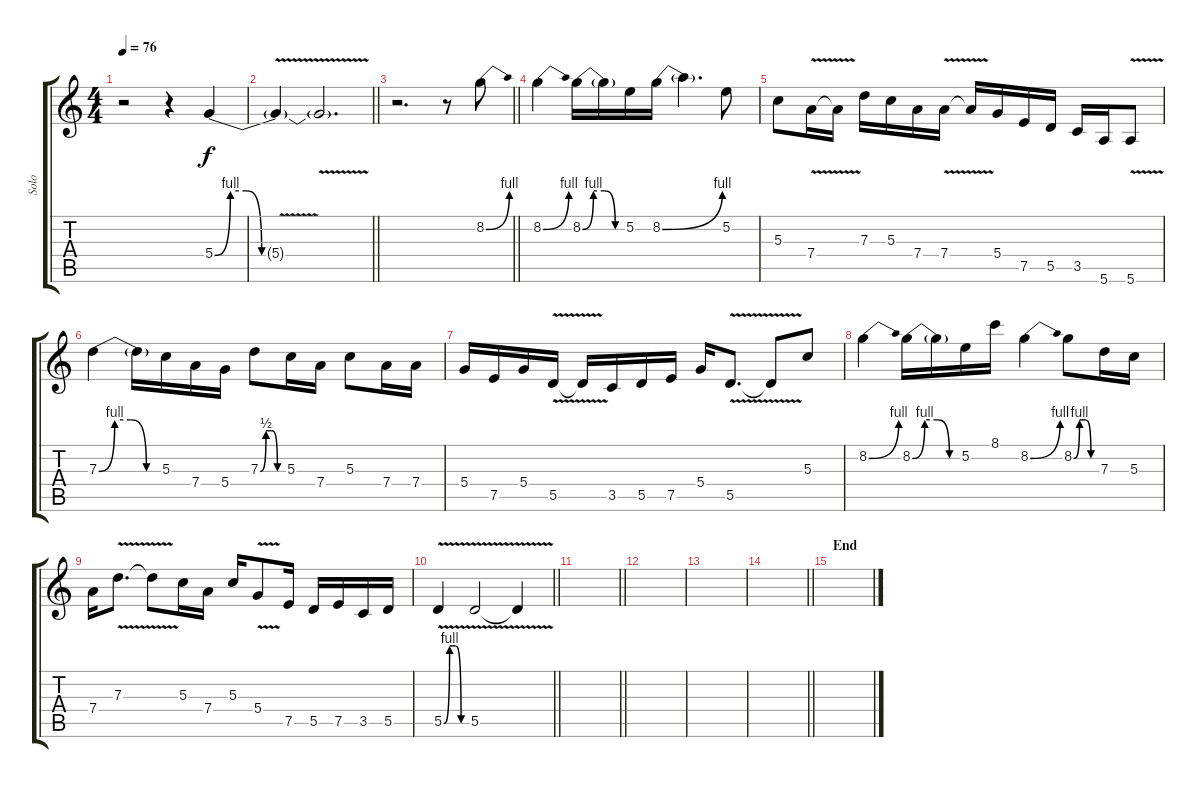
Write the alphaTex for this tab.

\track ("Solo" "Solo") {instrument distortionguitar}
\staff {score tabs}
\tuning (E4 B3 G3 D3 A2 E2) {hide}
\ts (4 4)
\tempo 76
\clef g2
\ks c
r.2{dy f} r.4 5.4{be (custom 0 0 15 4 30 4 45 0 60 0)}.4 |
\barLineRight lightlight
5.4{v t}.4 5.4{t}.2{d} |
\barLineRight lightlight
r.2{d} r.8 8.2{be (bend 0 0 60 4)}.8 |
8.2{be (bend 0 0 60 4)}.4 8.2{be (custom 0 0 15 4 30 4 45 0 60 0)}.16 8.2{t}.16 5.2.16 8.2{be (bend 0 0 60 4)}.16 8.2{t}.4{d} 5.2.8 |
5.3.8 7.4{v}.16 7.4{t}.16 7.3.16 5.3.16 7.4.16 7.4{v}.16 7.4{t}.16 5.4.16 7.5.16 5.5.16 3.5.16 5.6.16 5.6{v}.8 |
7.3{be (custom 0 0 15 4 30 4 45 0 60 0)}.4 7.3{t}.16 5.3.16 7.4.16 5.4.16 7.3{be (custom 0 0 15 2 30 2 45 0 60 0)}.8 5.3.16 7.4.16 5.3.8 7.4.16 7.4.16 |
5.4.16 7.5.16 5.4.16 5.5{v}.16 5.5{t}.16 3.5.16 5.5.16 7.5.16 5.4.16 5.5{v}.8{d} 5.5{t}.8 5.3.8 |
8.2{be (bend 0 0 60 4)}.4 8.2{be (custom 0 0 15 4 30 4 45 0 60 0)}.16 8.2{t}.16 5.2.16 8.1.16 8.2{be (bend 0 0 60 4)}.4 8.2{be (custom 0 0 15 4 30 4 45 0 60 0)}.8 7.3.16 5.3.16 |
7.4.16 7.3{v}.8{d} 7.3{t}.8 5.3.16 7.4.16 5.3.16 5.4{v}.8 7.5.16 5.5.16 7.5.16 3.5.16 5.5.16 |
\barLineRight lightlight
5.5{be (custom 0 0 15 4 30 4 45 0 60 0) v}.4 5.5{v}.2 5.5{t}.4 |
\barLineRight lightlight
|
|
|
\barLineRight lightlight
|
\section ("" "End")
